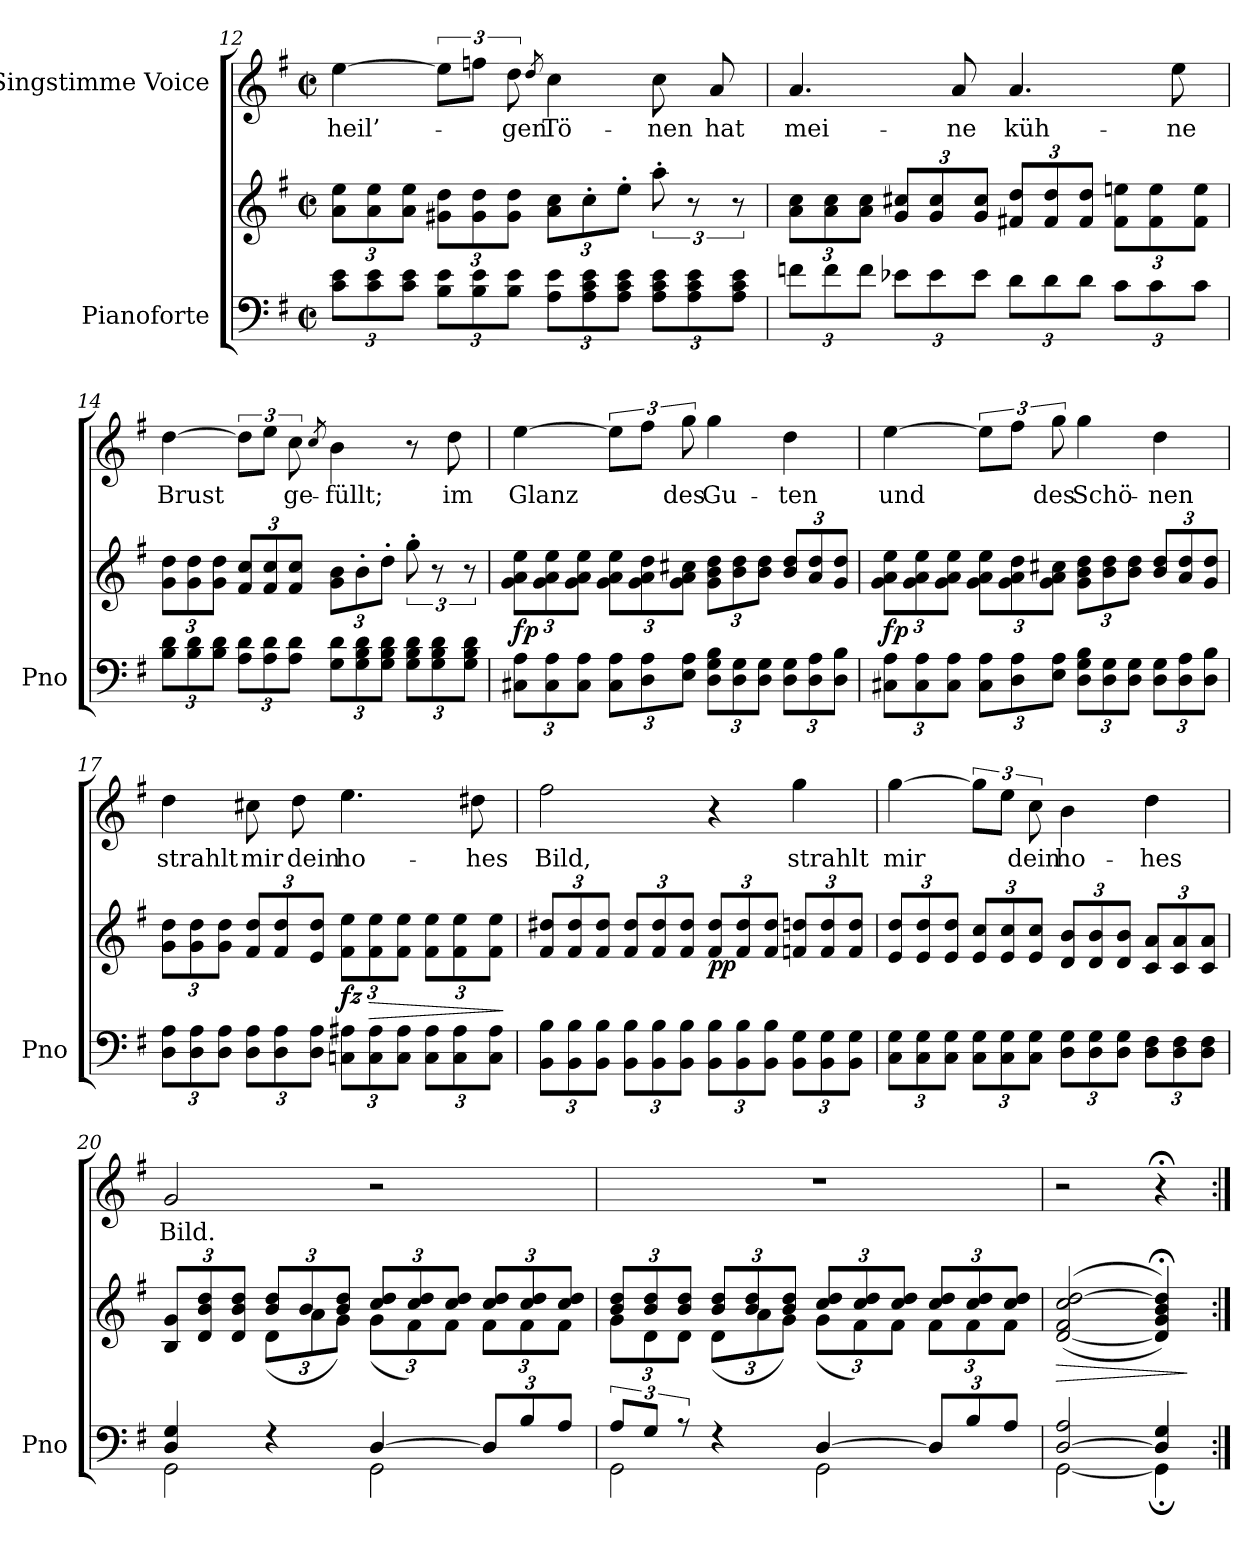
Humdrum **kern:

**kern	**kern	**dynam	**kern	**text
*part2	*part2	*part2	*part1	*part1
*staff3	*staff2	*staff2/3	*staff1	*staff1
*I"Pianoforte	*	*	*I"Singstimme Voice	*
*I'Pno	*	*	*	*
!!LO:LB:g=z
*clefF4	*clefG2	*	*clefG2	*
*k[f#]	*k[f#]	*	*k[f#]	*
*M2/2	*M2/2	*	*M2/2	*
*met(c|)	*met(c|)	*	*met(c|)	*
*Xbrackettup	*Xbrackettup	*	*	*
=12	=12	=12	=12	=12
!	!	!	!	!LO:LY:b
12c\ 12e\L	12a\ 12ee\L	.	[4ee\	heil’-
12c\ 12e\	12a\ 12ee\	.	.	.
12c\ 12e\J	12a\ 12ee\J	.	.	.
12B\ 12e\L	12g#X\ 12dd\L	.	12ee\L]	.
12B\ 12e\	12g#\ 12dd\	.	12ffn\J	.
!	!	!	!	!LO:LY:b
12B\ 12e\J	12g#\ 12dd\J	.	12dd\	-gen
.	.	.	8qdd/	.
!	!	!	!	!LO:LY:b
12A\ 12e\L	12a\ 12cc\L	.	4cc\	Tö-
12A\ 12c\ 12e\	12cc'\	.	.	.
12A\ 12c\ 12e\J	12ee'\J	.	.	.
*	*brackettup	*	*	*
!	!	!	!	!LO:LY:b
12A\ 12c\ 12e\L	12aa'\	.	8cc\	-nen
12A\ 12c\ 12e\	12r	.	.	.
!	!	!	!	!LO:LY:b
.	.	.	8a/	hat
12A\ 12c\ 12e\J	12r	.	.	.
!!LO:PB:g=z
=13	=13	=13	=13	=13
*	*Xbrackettup	*	*	*
!	!	!	!	!LO:LY:b
12fn\L	12a\ 12cc\L	.	4.a/	mei-
12f\	12a\ 12cc\	.	.	.
12f\J	12a\ 12cc\J	.	.	.
12e-X\L	12g/ 12cc#X/L	.	.	.
12e-\	12g/ 12cc#/	.	.	.
!	!	!	!	!LO:LY:b
.	.	.	8a/	-ne
12e-\J	12g/ 12cc#/J	.	.	.
!	!	!	!	!LO:LY:b
12d\L	12f#X/ 12dd/L	.	4.a/	küh-
12d\	12f#/ 12dd/	.	.	.
12d\J	12f#/ 12dd/J	.	.	.
12c\L	12f#\ 12een\L	.	.	.
12c\	12f#\ 12ee\	.	.	.
!	!	!	!	!LO:LY:b
.	.	.	8ee\	-ne
12c\J	12f#\ 12ee\J	.	.	.
=14	=14	=14	=14	=14
!	!	!	!	!LO:LY:b
12B\ 12d\L	12g\ 12dd\L	.	[4dd\	Brust
12B\ 12d\	12g\ 12dd\	.	.	.
12B\ 12d\J	12g\ 12dd\J	.	.	.
12A\ 12d\L	12f#/ 12cc/L	.	12dd\L]	.
12A\ 12d\	12f#/ 12cc/	.	12ee\J	.
!	!	!	!	!LO:LY:b
12A\ 12d\J	12f#/ 12cc/J	.	12cc\	ge-
.	.	.	8qcc/	.
!	!	!	!	!LO:LY:b
12G\ 12d\L	12g\ 12b\L	.	4b\	-füllt;
12G\ 12B\ 12d\	12b'\	.	.	.
12G\ 12B\ 12d\J	12dd'\J	.	.	.
*	*brackettup	*	*	*
12G\ 12B\ 12d\L	12gg'\	.	8r	.
12G\ 12B\ 12d\	12r	.	.	.
!	!	!	!	!LO:LY:b
.	.	.	8dd\	im
12G\ 12B\ 12d\J	12r	.	.	.
!!LO:LB:g=z
=15	=15	=15	=15	=15
*	*Xbrackettup	*	*	*
!	!	!LO:DY:b	!	!LO:LY:b
12C#X\ 12A\L	12g\ 12a\ 12ee\L	fp	[4ee\	Glanz
12C#\ 12A\	12g\ 12a\ 12ee\	.	.	.
12C#\ 12A\J	12g\ 12a\ 12ee\J	.	.	.
12C#\ 12A\L	12g\ 12a\ 12ee\L	.	12ee\L]	.
12D\ 12A\	12g\ 12a\ 12dd\	.	12ff#\J	.
!	!	!	!	!LO:LY:b
12E\ 12A\J	12g\ 12a\ 12cc#X\J	.	12gg\	des
!	!	!	!	!LO:LY:b
12D\ 12G\ 12B\L	12g\ 12b\ 12dd\L	.	4gg\	Gu-
12D\ 12G\	12b\ 12dd\	.	.	.
12D\ 12G\J	12b\ 12dd\J	.	.	.
!	!	!	!	!LO:LY:b
12D\ 12G\L	12b/ 12dd/L	.	4dd\	-ten
12D\ 12A\	12a/ 12dd/	.	.	.
12D\ 12B\J	12g/ 12dd/J	.	.	.
!!LO:LB:g=z
=16	=16	=16	=16	=16
!	!	!LO:DY:b	!	!LO:LY:b
12C#X\ 12A\L	12g\ 12a\ 12ee\L	fp	[4ee\	und
12C#\ 12A\	12g\ 12a\ 12ee\	.	.	.
12C#\ 12A\J	12g\ 12a\ 12ee\J	.	.	.
12C#\ 12A\L	12g\ 12a\ 12ee\L	.	12ee\L]	.
12D\ 12A\	12g\ 12a\ 12dd\	.	12ff#\J	.
!	!	!	!	!LO:LY:b
12E\ 12A\J	12g\ 12a\ 12cc#X\J	.	12gg\	des
!	!	!	!	!LO:LY:b
12D\ 12G\ 12B\L	12g\ 12b\ 12dd\L	.	4gg\	Schö-
12D\ 12G\	12b\ 12dd\	.	.	.
12D\ 12G\J	12b\ 12dd\J	.	.	.
!	!	!	!	!LO:LY:b
12D\ 12G\L	12b/ 12dd/L	.	4dd\	-nen
12D\ 12A\	12a/ 12dd/	.	.	.
12D\ 12B\J	12g/ 12dd/J	.	.	.
=17	=17	=17	=17	=17
!	!	!	!	!LO:LY:b
12D\ 12A\L	12g\ 12dd\L	.	4dd\	strahlt
12D\ 12A\	12g\ 12dd\	.	.	.
12D\ 12A\J	12g\ 12dd\J	.	.	.
!	!	!	!	!LO:LY:b
12D\ 12A\L	12f#/ 12dd/L	.	8cc#X\	mir
12D\ 12A\	12f#/ 12dd/	.	.	.
!	!	!	!	!LO:LY:b
.	.	.	8dd\	dein
12D\ 12A\J	12e/ 12dd/J	.	.	.
!	!	!LO:DY:b	!	!LO:LY:b
12Cn\ 12A#X\L	12f#\ 12ee\L	fz	4.ee\	ho-
!	!	!LO:HP:b	!	!
12C\ 12A#\	12f#\ 12ee\	>	.	.
12C\ 12A#\J	12f#\ 12ee\J	.	.	.
12C\ 12A#\L	12f#\ 12ee\L	.	.	.
12C\ 12A#\	12f#\ 12ee\	.	.	.
!	!	!	!	!LO:LY:b
.	.	.	8dd#X\	-hes
12C\ 12A#\J	12f#\ 12ee\J	.	.	.
.	.	]	.	.
!!LO:LB:g=z
=18	=18	=18	=18	=18
!	!	!	!	!LO:LY:b
12BB\ 12B\L	12f#/ 12dd#X/L	.	2ff#\	Bild,
12BB\ 12B\	12f#/ 12dd#/	.	.	.
12BB\ 12B\J	12f#/ 12dd#/J	.	.	.
12BB\ 12B\L	12f#/ 12dd#/L	.	.	.
12BB\ 12B\	12f#/ 12dd#/	.	.	.
12BB\ 12B\J	12f#/ 12dd#/J	.	.	.
!	!	!LO:DY:b	!	!
12BB\ 12B\L	12f#/ 12dd#/L	pp	4r	.
12BB\ 12B\	12f#/ 12dd#/	.	.	.
12BB\ 12B\J	12f#/ 12dd#/J	.	.	.
!	!	!	!	!LO:LY:b
12BB\ 12G\L	12fn/ 12ddn/L	.	4gg\	strahlt
12BB\ 12G\	12f/ 12dd/	.	.	.
12BB\ 12G\J	12f/ 12dd/J	.	.	.
!!LO:PB:g=z
=19	=19	=19	=19	=19
!	!	!	!	!LO:LY:b
12C\ 12G\L	12e/ 12dd/L	.	[4gg\	mir
12C\ 12G\	12e/ 12dd/	.	.	.
12C\ 12G\J	12e/ 12dd/J	.	.	.
12C\ 12G\L	12e/ 12cc/L	.	12gg\L]	.
12C\ 12G\	12e/ 12cc/	.	12ee\J	.
!	!	!	!	!LO:LY:b
12C\ 12G\J	12e/ 12cc/J	.	12cc\	dein
!	!	!	!	!LO:LY:b
12D\ 12G\L	12d/ 12b/L	.	4b\	ho-
12D\ 12G\	12d/ 12b/	.	.	.
12D\ 12G\J	12d/ 12b/J	.	.	.
!	!	!	!	!LO:LY:b
12D\ 12F#\L	12c/ 12a/L	.	4dd\	-hes
12D\ 12F#\	12c/ 12a/	.	.	.
12D\ 12F#\J	12c/ 12a/J	.	.	.
=20	=20	=20	=20	=20
*^	*^	*	*	*
!	!	!	!	!	!	!LO:LY:b
4D/ 4G/	2GG\	12B/ 12g/L	4ryy	.	2g/	Bild.
.	.	12d/ 12b/ 12dd/	.	.	.	.
.	.	12d/ 12b/ 12dd/J	.	.	.	.
4r	.	12b/ 12dd/L	(12d\L	.	.	.
.	.	12b/	12a\	.	.	.
.	.	12b/ 12dd/J	12g\J)	.	.	.
[4D/	2GG\	12cc/ 12dd/L	(12g\L	.	2r	.
.	.	12cc/ 12dd/	12f#\)	.	.	.
.	.	12cc/ 12dd/J	12f#\J	.	.	.
12D/L]	.	12cc/ 12dd/L	12f#\L	.	.	.
12B/	.	12cc/ 12dd/	12f#\	.	.	.
12A/J	.	12cc/ 12dd/J	12f#\J	.	.	.
!!LO:LB:g=z
=21	=21	=21	=21	=21	=21	=21
*brackettup	*	*	*	*	*	*
12A/L	2GG\	12b/ 12dd/L	12g\L	.	1r	.
12G/J	.	12b/ 12dd/	12d\	.	.	.
12r	.	12b/ 12dd/J	12d\J	.	.	.
4r	.	12b/ 12dd/L	(12d\L	.	.	.
.	.	12b/ 12dd/	12a\	.	.	.
.	.	12b/ 12dd/J	12g\J)	.	.	.
[4D/	2GG\	12cc/ 12dd/L	(12g\L	.	.	.
.	.	12cc/ 12dd/	12f#\)	.	.	.
.	.	12cc/ 12dd/J	12f#\J	.	.	.
12D/L]	.	12cc/ 12dd/L	12f#\L	.	.	.
12B/	.	12cc/ 12dd/	12f#\	.	.	.
12A/J	.	12cc/ 12dd/J	12f#\J	.	.	.
=22	=22	=22	=22	=22	=22	=22
!	!	!	!	!LO:HP:b	!	!
*	*	*v	*v	*	*	*
[2D/ 2A/	[2GG\	(([2d/ 2f#/ 2cc/ [2dd/	>	2r	.
4D/] 4G/	4GG;\]	4d/];< 4g/;< 4b/;< 4dd/];<))	.	4r;<	.
*v	*v	*	*	*	*
.	.	]	.	.
=:|!	=:|!	=:|!	=:|!	=:|!
*-	*-	*-	*-	*-
